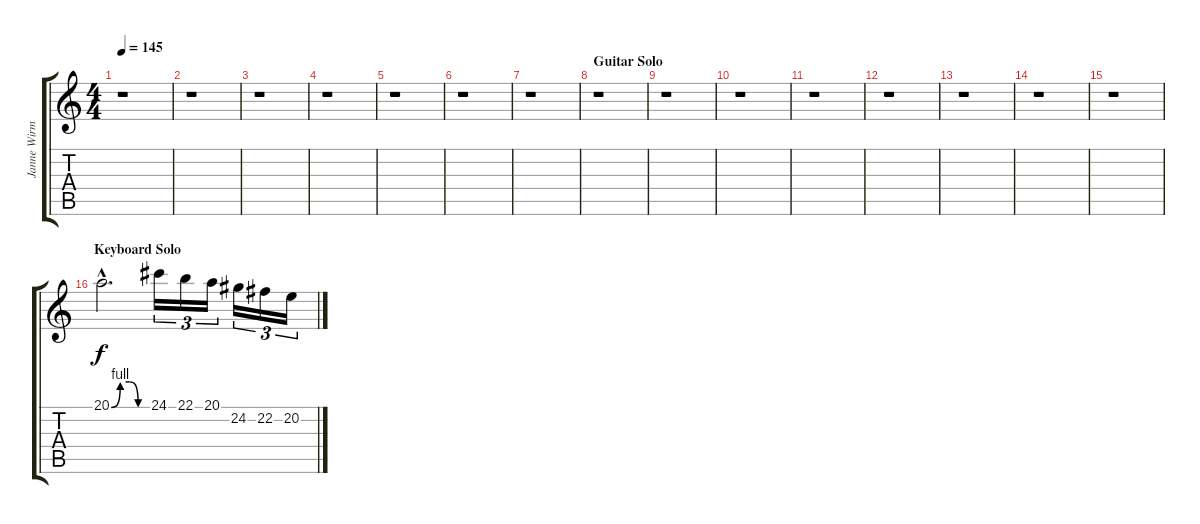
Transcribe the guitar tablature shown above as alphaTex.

\track ("Janne Wirman" "Janne Wirm") {instrument stringensemble1}
\staff {score tabs}
\tuning (Db4 Ab3 E3 B2 Gb2 Db2) {hide}
\ts (4 4)
\tempo 145
\clef g2
\ks c
r.1{dy f} |
r.1 |
r.1 |
r.1 |
r.1 |
r.1 |
r.1 |
\section ("" "Guitar Solo")
r.1 |
r.1 |
r.1 |
r.1 |
r.1 |
r.1 |
r.1 |
r.1 |
\section ("" "Keyboard Solo")
20.1{be (custom 0 0 15 4 30 4 45 0 60 0) hac}.2{d instrument lead1square} 24.1.16{tu (3 2)} 22.1.16{tu (3 2)} 20.1.16{tu (3 2)} 24.2.16{tu (3 2)} 22.2.16{tu (3 2)} 20.2.16{tu (3 2)}
